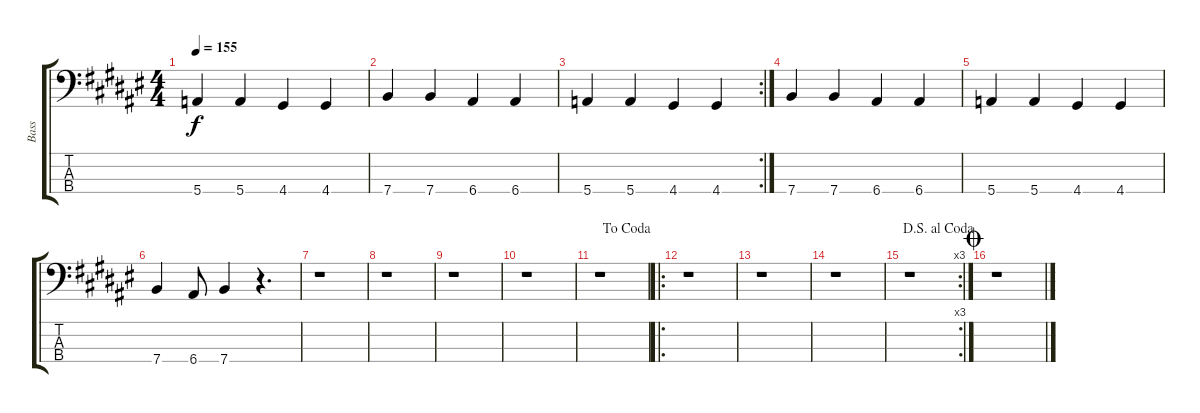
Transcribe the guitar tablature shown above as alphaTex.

\track ("Bass" "Bass") {instrument electricbassfinger}
\staff {score tabs}
\tuning (G2 D2 A1 E1) {hide}
\ts (4 4)
\tempo 155
\clef f4
\ks d#minor
5.4.4{dy f} 5.4.4 4.4.4 4.4.4 |
7.4.4 7.4.4 6.4.4 6.4.4 |
\rc 2
5.4.4 5.4.4 4.4.4 4.4.4 |
\ks f#
7.4.4 7.4.4 6.4.4 6.4.4 |
\ks d#minor
5.4.4 5.4.4 4.4.4 4.4.4 |
7.4.4 6.4.8 7.4.4 r.4{d} |
r.1 |
\ks f#
r.1 |
\ks d#minor
r.1 |
r.1 |
\jump dacoda
r.1 |
\ro
\ks f#
r.1 |
\ks d#minor
r.1 |
r.1 |
\rc 3
\jump dalsegnoalcoda
r.1 |
\jump coda
\ks f#
r.1
